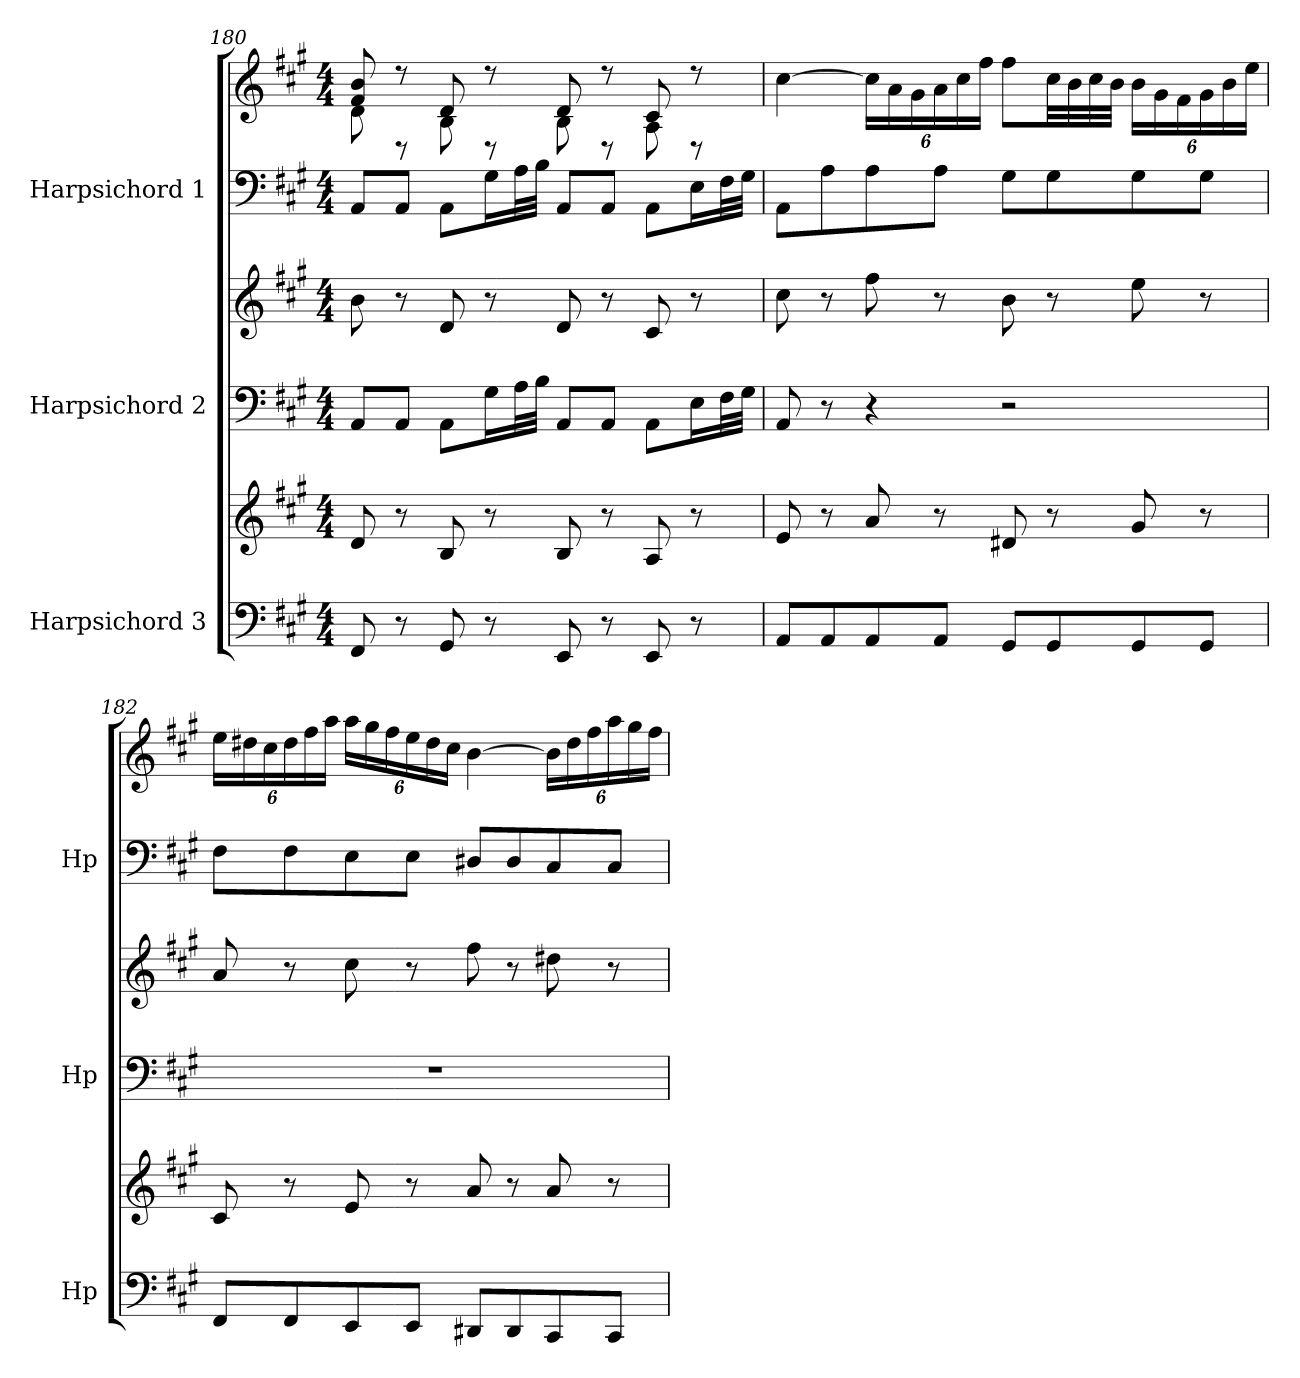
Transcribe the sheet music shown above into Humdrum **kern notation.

**kern	**kern	**kern	**kern	**kern	**kern
*part3	*part3	*part2	*part2	*part1	*part1
*staff6	*staff5	*staff4	*staff3	*staff2	*staff1
*I"Harpsichord 3	*	*I"Harpsichord 2	*	*I"Harpsichord 1	*
*I'Hp	*	*I'Hp	*	*I'Hp	*
*clefF4	*clefG2	*clefF4	*clefG2	*clefF4	*clefG2
*k[f#c#g#]	*k[f#c#g#]	*k[f#c#g#]	*k[f#c#g#]	*k[f#c#g#]	*k[f#c#g#]
*M4/4	*M4/4	*M4/4	*M4/4	*M4/4	*M4/4
=180	=180	=180	=180	=180	=180
*	*	*	*	*	*^
8FF#/	8d/	8AA/L	8b\	8AA/L	8f#/ 8b/	8d\
8r	8r	8AA/J	8r	8AA/J	8r	8rD
8GG#/	8B/	8AA\L	8d/	8AA\L	8d/	8B\
8r	8r	16G#\L	8r	16G#\L	8r	8rD
.	.	32A\L	.	32A\L	.	.
.	.	32B\JJJ	.	32B\JJJ	.	.
8EE/	8B/	8AA/L	8d/	8AA/L	8d/	8B\
8r	8r	8AA/J	8r	8AA/J	8r	8rD
8EE/	8A/	8AA\L	8c#/	8AA\L	8c#/	8A\
8r	8r	16E\L	8r	16E\L	8r	8rD
.	.	32F#\L	.	32F#\L	.	.
.	.	32G#\JJJ	.	32G#\JJJ	.	.
*	*	*	*	*	*v	*v
!!LO:PB:g=z
=181	=181	=181	=181	=181	=181
8AA/L	8e/	8AA/	8cc#\	8AA\L	[4cc#\
8AA/	8r	8r	8r	8A\	.
*	*	*	*	*	*Xbrackettup
8AA/	8a/	4r	8ff#\	8A\	24cc#\LL]
.	.	.	.	.	24a\
.	.	.	.	.	24g#\
8AA/J	8r	.	8r	8A\J	24a\
.	.	.	.	.	24cc#\
.	.	.	.	.	24ff#\JJ
8GG#/L	8d#X/	2r	8b\	8G#\L	8ff#\L
8GG#/	8r	.	8r	8G#\	32cc#\LL
.	.	.	.	.	32b\
.	.	.	.	.	32cc#\
.	.	.	.	.	32b\JJJ
8GG#/	8g#/	.	8ee\	8G#\	24b\LL
.	.	.	.	.	24g#\
.	.	.	.	.	24f#\
8GG#/J	8r	.	8r	8G#\J	24g#\
.	.	.	.	.	24b\
.	.	.	.	.	24ee\JJ
=182	=182	=182	=182	=182	=182
8FF#/L	8c#/	1r	8a/	8F#\L	24ee\LL
.	.	.	.	.	24dd#X\
.	.	.	.	.	24cc#\
8FF#/	8r	.	8r	8F#\	24dd#\
.	.	.	.	.	24ff#\
.	.	.	.	.	24aa\JJ
8EE/	8e/	.	8cc#\	8E\	24aa\LL
.	.	.	.	.	24gg#\
.	.	.	.	.	24ff#\
8EE/J	8r	.	8r	8E\J	24ee\
.	.	.	.	.	24dd#\
.	.	.	.	.	24cc#\JJ
8DD#X/L	8a/	.	8ff#\	8D#X/L	[4b\
8DD#/	8r	.	8r	8D#/	.
8CC#/	8a/	.	8dd#X\	8C#/	24b\LL]
.	.	.	.	.	24dd#\
.	.	.	.	.	24ff#\
8CC#/J	8r	.	8r	8C#/J	24aa\
.	.	.	.	.	24gg#\
.	.	.	.	.	24ff#\JJ
=	=	=	=	=	=
*-	*-	*-	*-	*-	*-
